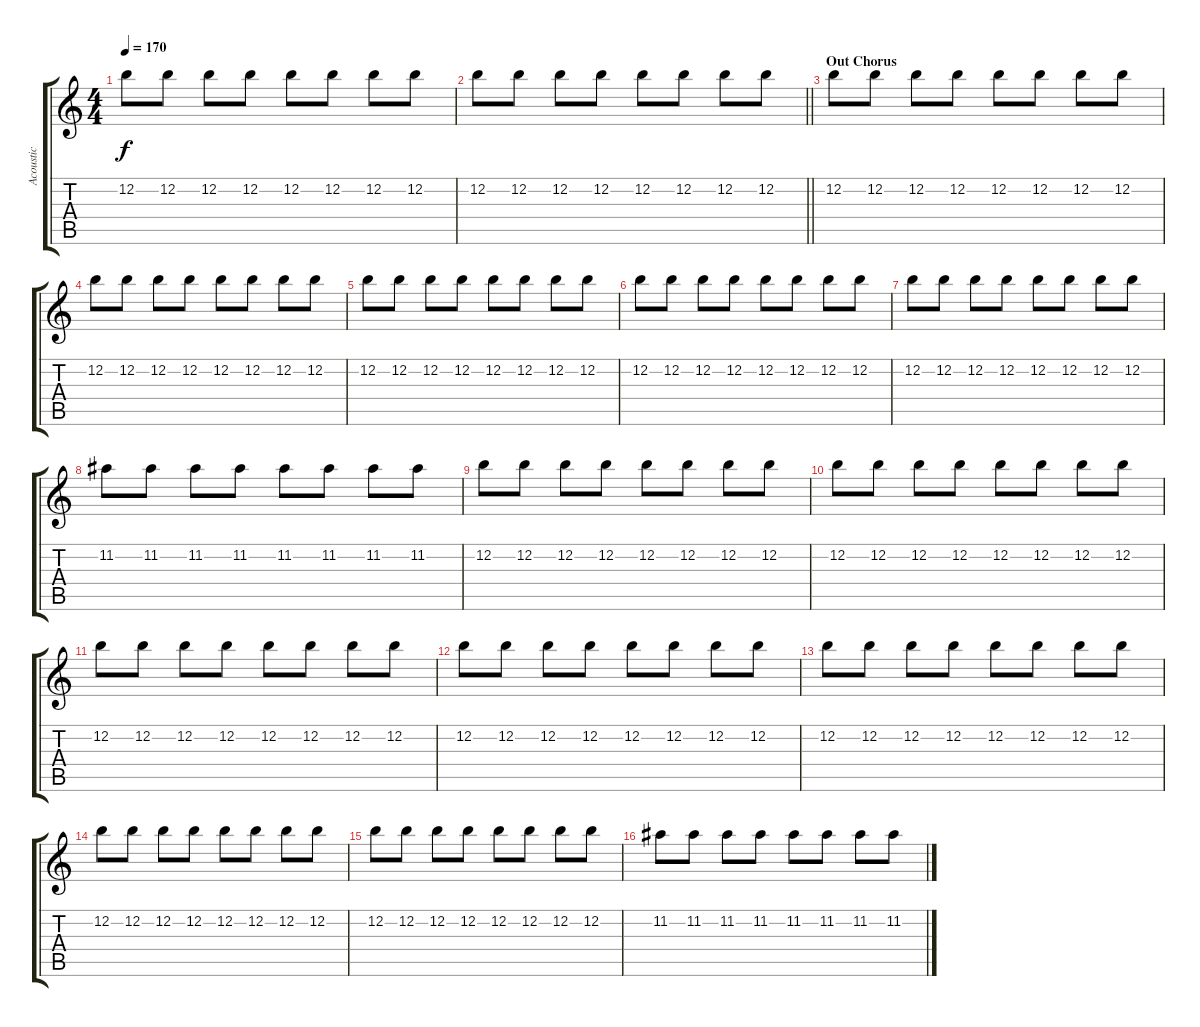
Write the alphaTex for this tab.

\track ("Acoustic" "Acoustic") {instrument acousticguitarsteel}
\staff {score tabs}
\tuning (E4 B3 G3 D3 A2 E2) {hide}
\ts (4 4)
\tempo 170
\clef g2
\ks c
12.2.8{dy f} 12.2.8 12.2.8 12.2.8 12.2.8 12.2.8 12.2.8 12.2.8 |
\barLineRight lightlight
12.2.8 12.2.8 12.2.8 12.2.8 12.2.8 12.2.8 12.2.8 12.2.8 |
\section ("" "Out Chorus")
12.2.8 12.2.8 12.2.8 12.2.8 12.2.8 12.2.8 12.2.8 12.2.8 |
12.2.8 12.2.8 12.2.8 12.2.8 12.2.8 12.2.8 12.2.8 12.2.8 |
12.2.8 12.2.8 12.2.8 12.2.8 12.2.8 12.2.8 12.2.8 12.2.8 |
12.2.8 12.2.8 12.2.8 12.2.8 12.2.8 12.2.8 12.2.8 12.2.8 |
12.2.8 12.2.8 12.2.8 12.2.8 12.2.8 12.2.8 12.2.8 12.2.8 |
11.2.8 11.2.8 11.2.8 11.2.8 11.2.8 11.2.8 11.2.8 11.2.8 |
12.2.8 12.2.8 12.2.8 12.2.8 12.2.8 12.2.8 12.2.8 12.2.8 |
12.2.8 12.2.8 12.2.8 12.2.8 12.2.8 12.2.8 12.2.8 12.2.8 |
12.2.8 12.2.8 12.2.8 12.2.8 12.2.8 12.2.8 12.2.8 12.2.8 |
12.2.8 12.2.8 12.2.8 12.2.8 12.2.8 12.2.8 12.2.8 12.2.8 |
12.2.8 12.2.8 12.2.8 12.2.8 12.2.8 12.2.8 12.2.8 12.2.8 |
12.2.8 12.2.8 12.2.8 12.2.8 12.2.8 12.2.8 12.2.8 12.2.8 |
12.2.8 12.2.8 12.2.8 12.2.8 12.2.8 12.2.8 12.2.8 12.2.8 |
11.2.8 11.2.8 11.2.8 11.2.8 11.2.8 11.2.8 11.2.8 11.2.8
